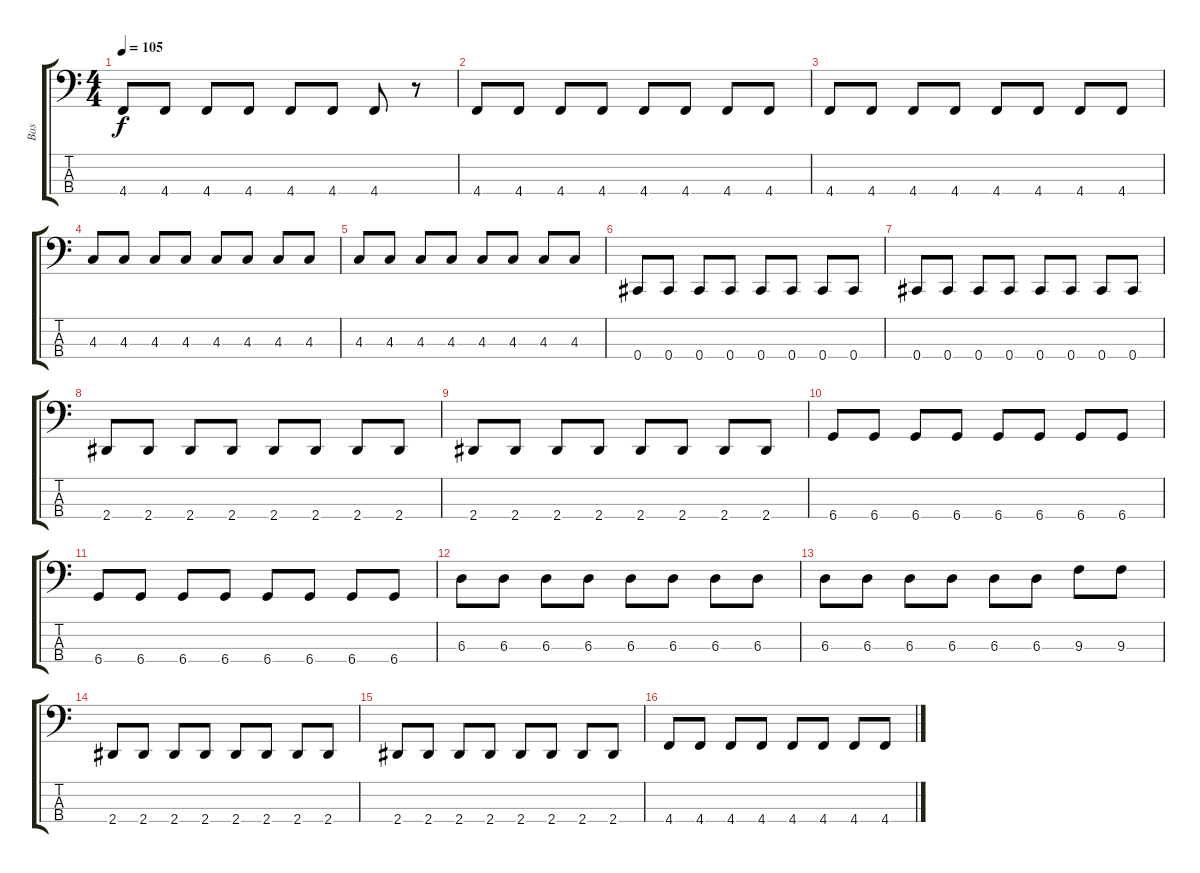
\track ("Bas" "Bas") {instrument electricbassfinger}
\staff {score tabs}
\tuning (Gb2 Db2 Ab1 Db1) {hide}
\ts (4 4)
\tempo 105
\clef f4
\ks c
4.4.8{dy f} 4.4.8 4.4.8 4.4.8 4.4.8 4.4.8 4.4.8 r.8 |
4.4.8 4.4.8 4.4.8 4.4.8 4.4.8 4.4.8 4.4.8 4.4.8 |
4.4.8 4.4.8 4.4.8 4.4.8 4.4.8 4.4.8 4.4.8 4.4.8 |
4.3.8 4.3.8 4.3.8 4.3.8 4.3.8 4.3.8 4.3.8 4.3.8 |
4.3.8 4.3.8 4.3.8 4.3.8 4.3.8 4.3.8 4.3.8 4.3.8 |
0.4.8 0.4.8 0.4.8 0.4.8 0.4.8 0.4.8 0.4.8 0.4.8 |
0.4.8 0.4.8 0.4.8 0.4.8 0.4.8 0.4.8 0.4.8 0.4.8 |
2.4.8 2.4.8 2.4.8 2.4.8 2.4.8 2.4.8 2.4.8 2.4.8 |
2.4.8 2.4.8 2.4.8 2.4.8 2.4.8 2.4.8 2.4.8 2.4.8 |
6.4.8 6.4.8 6.4.8 6.4.8 6.4.8 6.4.8 6.4.8 6.4.8 |
6.4.8 6.4.8 6.4.8 6.4.8 6.4.8 6.4.8 6.4.8 6.4.8 |
6.3.8 6.3.8 6.3.8 6.3.8 6.3.8 6.3.8 6.3.8 6.3.8 |
6.3.8 6.3.8 6.3.8 6.3.8 6.3.8 6.3.8 9.3.8 9.3.8 |
2.4.8 2.4.8 2.4.8 2.4.8 2.4.8 2.4.8 2.4.8 2.4.8 |
2.4.8 2.4.8 2.4.8 2.4.8 2.4.8 2.4.8 2.4.8 2.4.8 |
4.4.8 4.4.8 4.4.8 4.4.8 4.4.8 4.4.8 4.4.8 4.4.8
